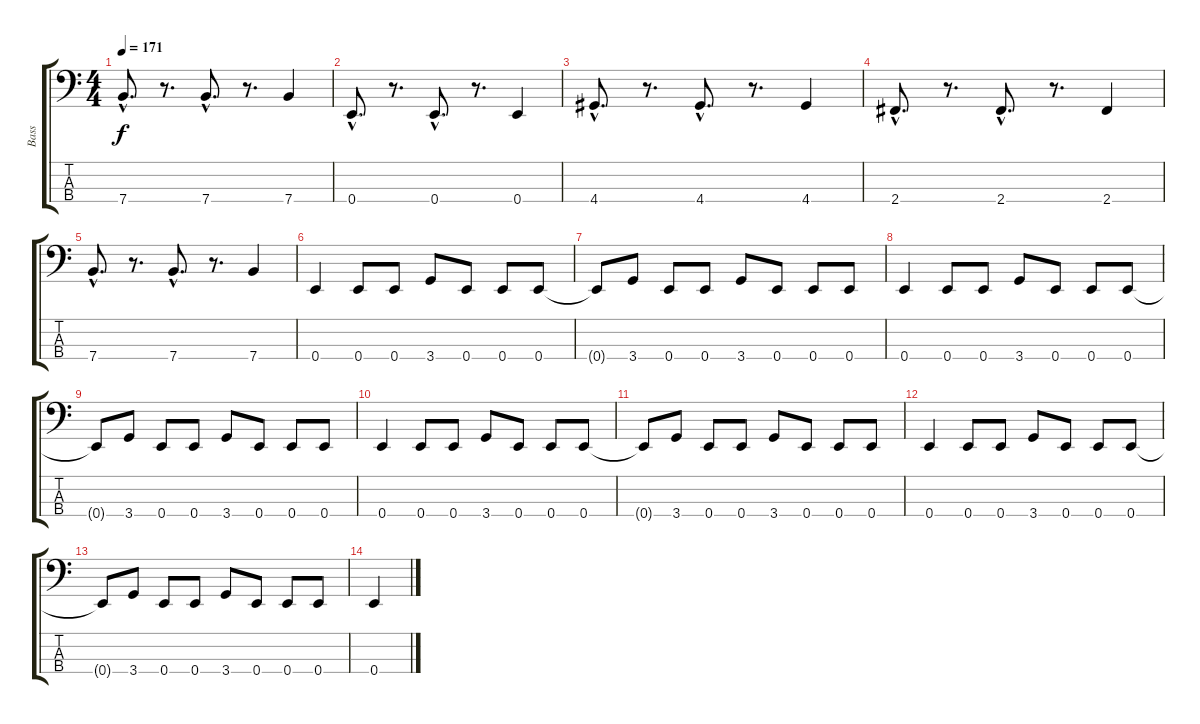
\track ("Bass" "Bass") {instrument electricbassfinger}
\staff {score tabs}
\tuning (G2 D2 A1 E1) {hide}
\ts (4 4)
\tempo 171
\clef f4
\ks c
7.4{hac}.8{d dy f} r.8{d} 7.4{hac}.8{d} r.8{d} 7.4.4 |
0.4{hac}.8{d} r.8{d} 0.4{hac}.8{d} r.8{d} 0.4.4 |
4.4{hac}.8{d} r.8{d} 4.4{hac}.8{d} r.8{d} 4.4.4 |
2.4{hac}.8{d} r.8{d} 2.4{hac}.8{d} r.8{d} 2.4.4 |
7.4{hac}.8{d} r.8{d} 7.4{hac}.8{d} r.8{d} 7.4.4 |
0.4.4 0.4.8 0.4.8 3.4.8 0.4.8 0.4.8 0.4.8 |
0.4{t}.8 3.4.8 0.4.8 0.4.8 3.4.8 0.4.8 0.4.8 0.4.8 |
0.4.4 0.4.8 0.4.8 3.4.8 0.4.8 0.4.8 0.4.8 |
0.4{t}.8 3.4.8 0.4.8 0.4.8 3.4.8 0.4.8 0.4.8 0.4.8 |
0.4.4 0.4.8 0.4.8 3.4.8 0.4.8 0.4.8 0.4.8 |
0.4{t}.8 3.4.8 0.4.8 0.4.8 3.4.8 0.4.8 0.4.8 0.4.8 |
0.4.4 0.4.8 0.4.8 3.4.8 0.4.8 0.4.8 0.4.8 |
0.4{t}.8 3.4.8 0.4.8 0.4.8 3.4.8 0.4.8 0.4.8 0.4.8 |
0.4.4
